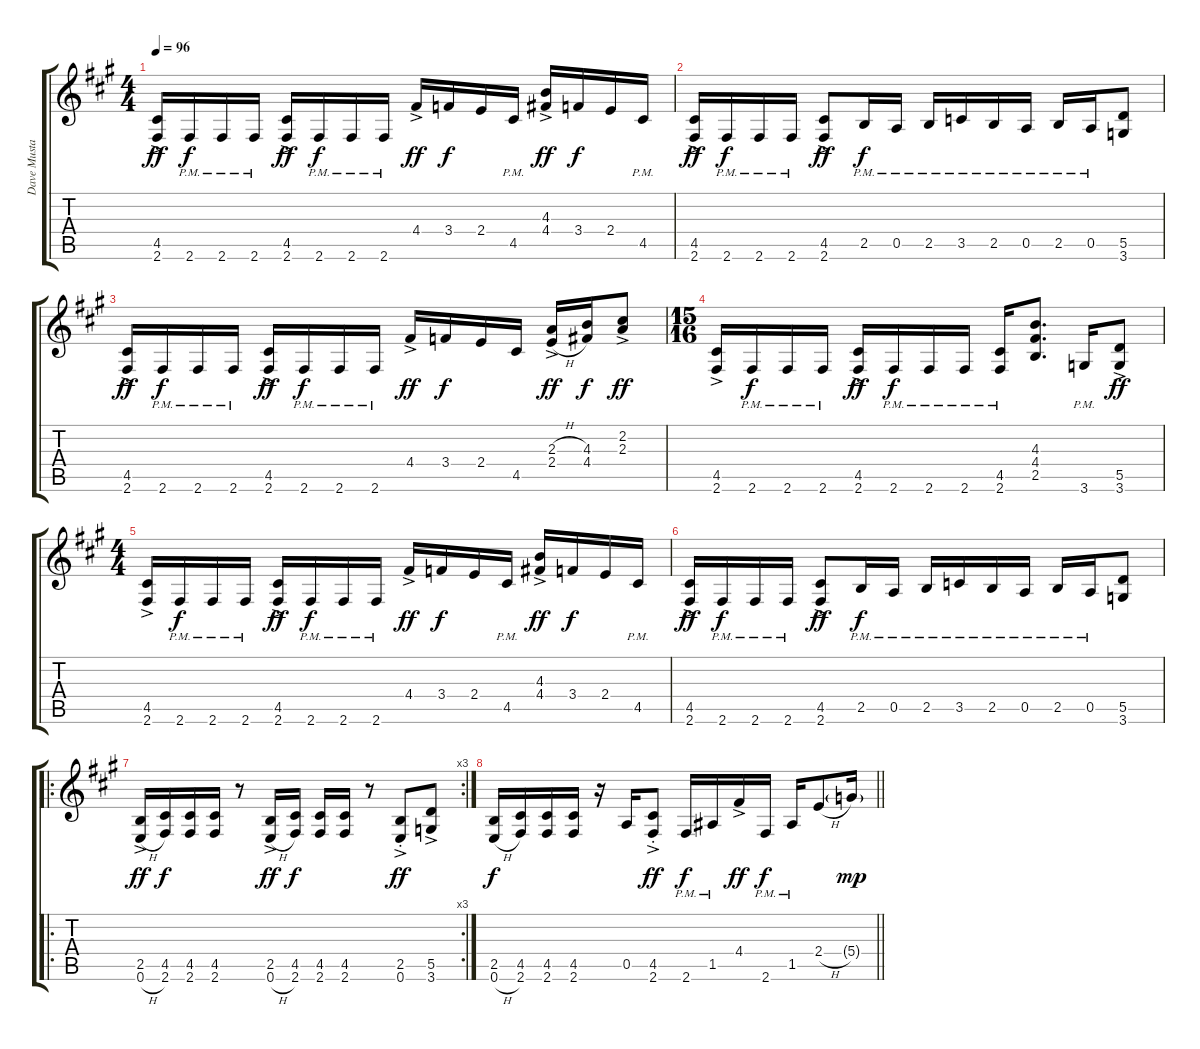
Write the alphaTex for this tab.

\track ("Dave Mustaine" "Dave Musta") {instrument distortionguitar}
\staff {score tabs}
\tuning (E4 B3 G3 D3 A2 E2) {hide}
\ts (4 4)
\tempo 96
\clef g2
\ks f#minor
(4.5{ac} 2.6{ac}).16{dy ff} 2.6{pm}.16{dy f} 2.6{pm}.16 2.6{pm}.16 (4.5{ac} 2.6{ac}).16{dy ff} 2.6{pm}.16{dy f} 2.6{pm}.16 2.6{pm}.16 4.4{ac}.16{dy ff} 3.4.16{dy f} 2.4.16 4.5{pm}.16 (4.3 4.4{ac}).16{dy ff} 3.4.16{dy f} 2.4.16 4.5{pm}.16 |
(4.5{ac} 2.6{ac}).16{dy ff} 2.6{pm}.16{dy f} 2.6{pm}.16 2.6{pm}.16 (4.5{ac} 2.6{ac}).8{dy ff} 2.5{pm}.16{dy f} 0.5{pm}.16 2.5{pm}.16 3.5{pm}.16 2.5{pm}.16 0.5{pm}.16 2.5{pm}.16 0.5{pm}.16 (5.5 3.6).8 |
(4.5{ac} 2.6{ac}).16{dy ff} 2.6{pm}.16{dy f} 2.6{pm}.16 2.6{pm}.16 (4.5{ac} 2.6{ac}).16{dy ff} 2.6{pm}.16{dy f} 2.6{pm}.16 2.6{pm}.16 4.4{ac}.16{dy ff} 3.4.16{dy f} 2.4.16 4.5.16 (2.3{h} 2.4{h ac}).16{dy ff} (4.3 4.4).16{dy f} (2.2{ac} 2.3{ac}).8{dy ff} |
\ts (15 16)
(4.5{ac} 2.6{ac}).16 2.6{pm}.16{dy f} 2.6{pm}.16 2.6{pm}.16 (4.5{ac} 2.6{ac}).16{dy ff} 2.6{pm}.16{dy f} 2.6{pm}.16 2.6{pm}.16 (4.5{pm} 2.6{pm}).16 (4.3 4.4 2.5).8{d} 3.6{pm}.16 (5.5{ac} 3.6{ac}).8{dy ff} |
\ts (4 4)
(4.5{ac} 2.6{ac}).16 2.6{pm}.16{dy f} 2.6{pm}.16 2.6{pm}.16 (4.5{ac} 2.6{ac}).16{dy ff} 2.6{pm}.16{dy f} 2.6{pm}.16 2.6{pm}.16 4.4{ac}.16{dy ff} 3.4.16{dy f} 2.4.16 4.5{pm}.16 (4.3 4.4{ac}).16{dy ff} 3.4.16{dy f} 2.4.16 4.5{pm}.16 |
(4.5{ac} 2.6{ac}).16{dy ff} 2.6{pm}.16{dy f} 2.6{pm}.16 2.6{pm}.16 (4.5{ac} 2.6{ac}).8{dy ff} 2.5{pm}.16{dy f} 0.5{pm}.16 2.5{pm}.16 3.5{pm}.16 2.5{pm}.16 0.5{pm}.16 2.5{pm}.16 0.5{pm}.16 (5.5 3.6).8 |
\ro
\rc 3
(2.5 0.6{h ac}).16{dy ff} (4.5 2.6).16{dy f} (4.5 2.6).16 (4.5 2.6).16 r.8 (2.5 0.6{h ac}).16{dy ff} (4.5 2.6).16{dy f} (4.5 2.6).16 (4.5 2.6).16 r.8 (2.5{ac st} 0.6{ac st}).8{dy ff} (5.5{ac} 3.6{ac}).8 |
\barLineRight lightlight
(2.5 0.6{h}).16{dy f} (4.5 2.6).16 (4.5 2.6).16 (4.5 2.6).16 r.16 0.5.16 (4.5{ac st} 2.6{ac st}).8{dy ff} 2.6{pm}.16{dy f} 1.5{pm}.16 4.4{ac}.16{dy ff} 2.6{pm}.16{dy f} 1.5{pm}.16 2.4{h}.8 5.4{g}.16{dy mp}
